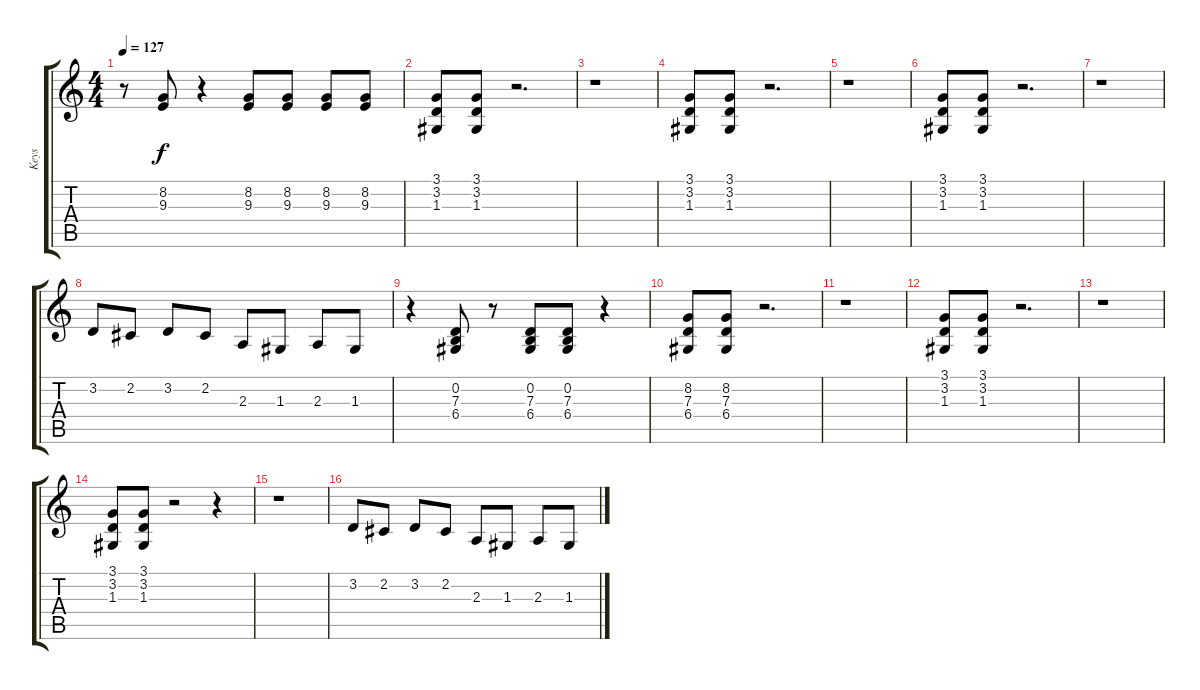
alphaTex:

\track ("Keys" "Keys") {instrument rockorgan}
\staff {score tabs}
\tuning (E4 B3 G3 D3 A2 E2) {hide}
\ts (4 4)
\tempo 127
\clef g2
\ks c
r.8{dy f} (8.2 9.3).8 r.4 (8.2 9.3).8 (8.2 9.3).8 (8.2 9.3).8 (8.2 9.3).8 |
(3.1 3.2 1.3).8 (3.1 3.2 1.3).8 r.2{d} |
r.1 |
(3.1 3.2 1.3).8 (3.1 3.2 1.3).8 r.2{d} |
r.1 |
(3.1 3.2 1.3).8 (3.1 3.2 1.3).8 r.2{d} |
r.1 |
3.2.8 2.2.8 3.2.8 2.2.8 2.3.8 1.3.8 2.3.8 1.3.8 |
r.4 (0.2 7.3 6.4).8 r.8 (0.2 7.3 6.4).8 (0.2 7.3 6.4).8 r.4 |
(8.2 7.3 6.4).8 (8.2 7.3 6.4).8 r.2{d} |
r.1 |
(3.1 3.2 1.3).8 (3.1 3.2 1.3).8 r.2{d} |
r.1 |
(3.1 3.2 1.3).8 (3.1 3.2 1.3).8 r.2 r.4 |
r.1 |
3.2.8 2.2.8 3.2.8 2.2.8 2.3.8 1.3.8 2.3.8 1.3.8
